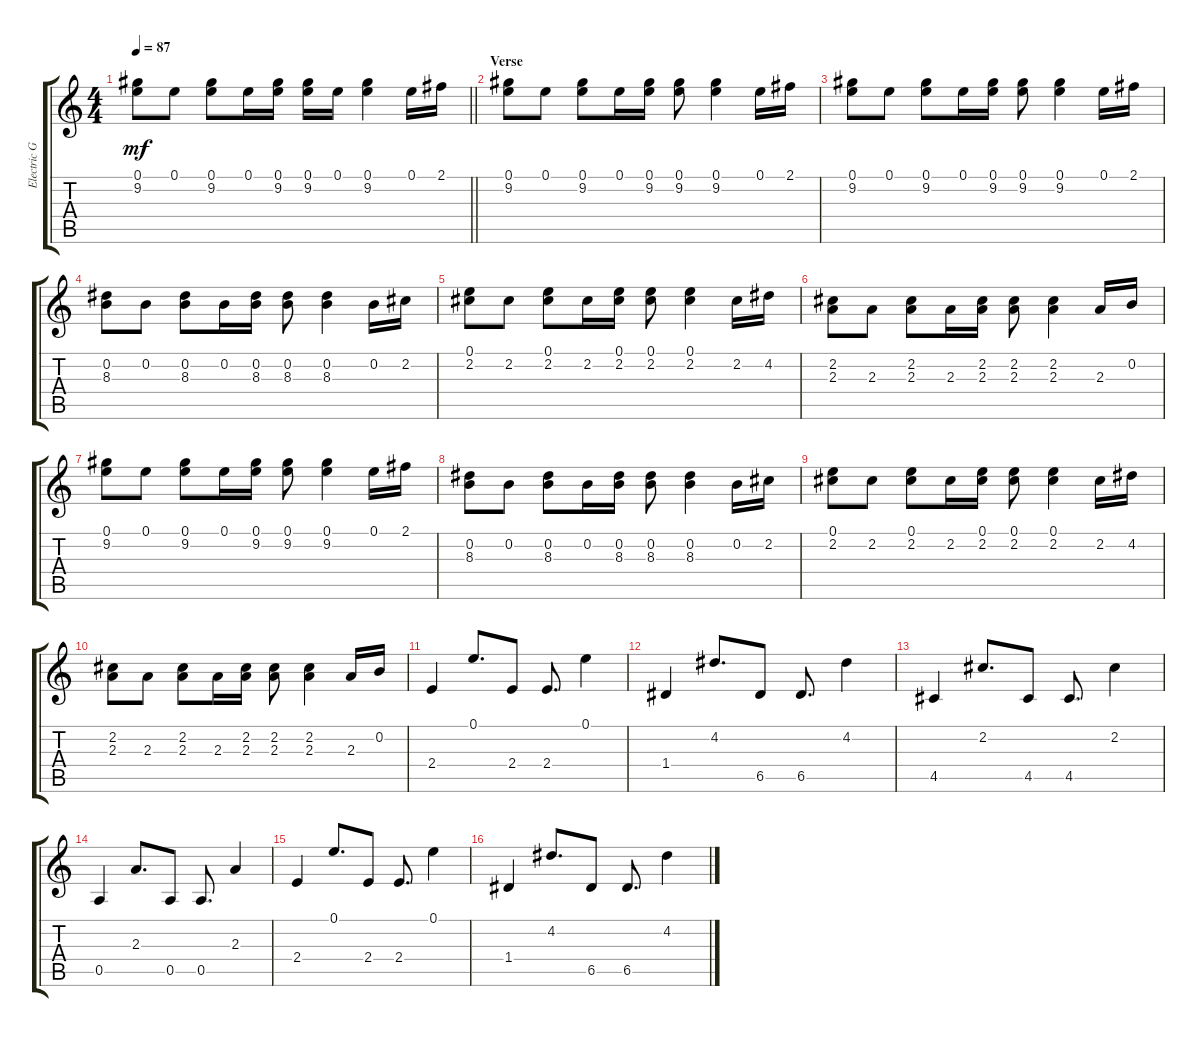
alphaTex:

\track ("Electric Guitar" "Electric G") {instrument electricguitarclean}
\staff {score tabs}
\tuning (E4 B3 G3 D3 A2 E2) {hide}
\ts (4 4)
\tempo 87
\clef g2
\barLineRight lightlight
\ks c
(0.1 9.2).8{dy mf instrument electricguitarclean} 0.1.8 (0.1 9.2).8 0.1.16 (0.1 9.2).16 (0.1 9.2).16 0.1.16 (0.1 9.2).4 0.1.16 2.1.16 |
\section ("" "Verse")
(0.1 9.2).8 0.1.8 (0.1 9.2).8 0.1.16 (0.1 9.2).16 (0.1 9.2).8 (0.1 9.2).4 0.1.16 2.1.16 |
(0.1 9.2).8 0.1.8 (0.1 9.2).8 0.1.16 (0.1 9.2).16 (0.1 9.2).8 (0.1 9.2).4 0.1.16 2.1.16 |
(0.2 8.3).8 0.2.8 (0.2 8.3).8 0.2.16 (0.2 8.3).16 (0.2 8.3).8 (0.2 8.3).4 0.2.16 2.2.16 |
(0.1 2.2).8 2.2.8 (0.1 2.2).8 2.2.16 (0.1 2.2).16 (0.1 2.2).8 (0.1 2.2).4 2.2.16 4.2.16 |
(2.2 2.3).8 2.3.8 (2.2 2.3).8 2.3.16 (2.2 2.3).16 (2.2 2.3).8 (2.2 2.3).4 2.3.16 0.2.16 |
(0.1 9.2).8 0.1.8 (0.1 9.2).8 0.1.16 (0.1 9.2).16 (0.1 9.2).8 (0.1 9.2).4 0.1.16 2.1.16 |
(0.2 8.3).8 0.2.8 (0.2 8.3).8 0.2.16 (0.2 8.3).16 (0.2 8.3).8 (0.2 8.3).4 0.2.16 2.2.16 |
(0.1 2.2).8 2.2.8 (0.1 2.2).8 2.2.16 (0.1 2.2).16 (0.1 2.2).8 (0.1 2.2).4 2.2.16 4.2.16 |
(2.2 2.3).8 2.3.8 (2.2 2.3).8 2.3.16 (2.2 2.3).16 (2.2 2.3).8 (2.2 2.3).4 2.3.16 0.2.16 |
2.4.4 0.1.8{d} 2.4.8 2.4.8{d} 0.1.4 |
1.4.4 4.2.8{d} 6.5.8 6.5.8{d} 4.2.4 |
4.5.4 2.2.8{d} 4.5.8 4.5.8{d} 2.2.4 |
0.5.4 2.3.8{d} 0.5.8 0.5.8{d} 2.3.4 |
2.4.4 0.1.8{d} 2.4.8 2.4.8{d} 0.1.4 |
1.4.4 4.2.8{d} 6.5.8 6.5.8{d} 4.2.4
